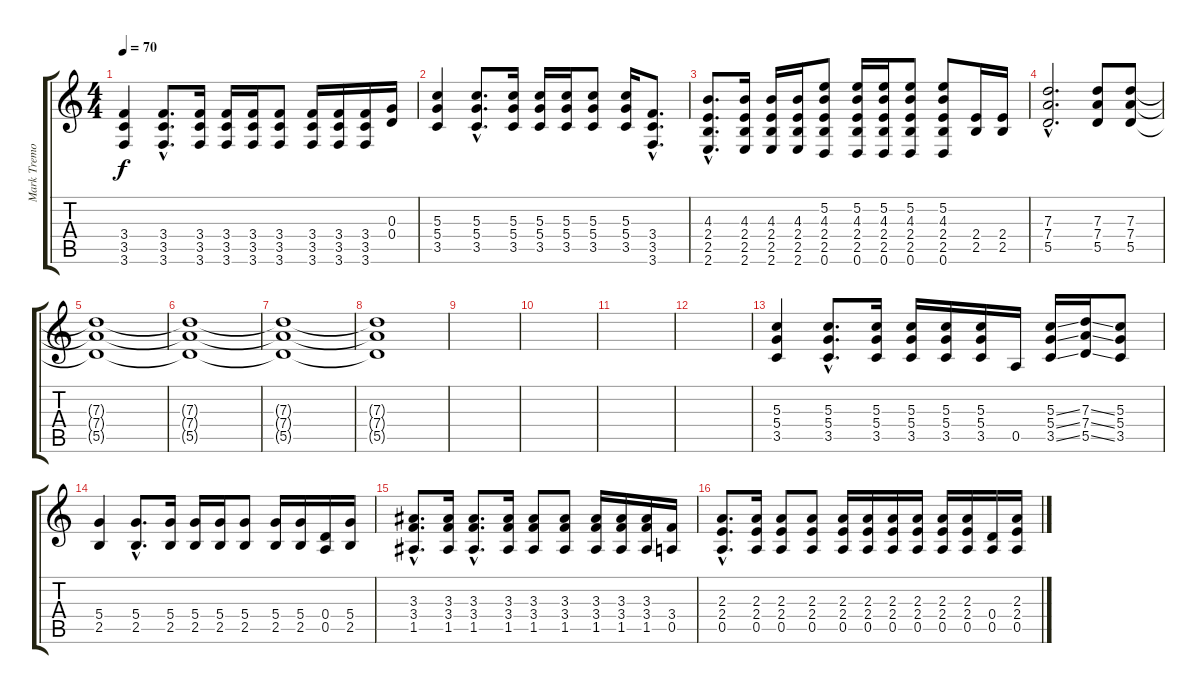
\track ("Mark Tremonti" "Mark Tremo") {instrument overdrivenguitar}
\staff {score tabs}
\tuning (E4 B3 G3 D3 A2 D2) {hide}
\ts (4 4)
\tempo 70
\clef g2
\ks c
(3.4 3.5 3.6).4{dy f} (3.4{hac} 3.5{hac} 3.6{hac}).8{d} (3.4 3.5 3.6).16 (3.4 3.5 3.6).16 (3.4 3.5 3.6).16 (3.4 3.5 3.6).8 (3.4 3.5 3.6).16 (3.4 3.5 3.6).16 (3.4 3.5 3.6).16 (0.3 0.4).16 |
(5.3 5.4 3.5).4 (5.3{hac} 5.4{hac} 3.5{hac}).8{d} (5.3 5.4 3.5).16 (5.3 5.4 3.5).16 (5.3 5.4 3.5).16 (5.3 5.4 3.5).8 (5.3 5.4 3.5).16 (3.4{hac} 3.5{hac} 3.6{hac}).8{d} |
(4.3{hac} 2.4{hac} 2.5{hac} 2.6{hac}).8{d} (4.3 2.4 2.5 2.6).16 (4.3 2.4 2.5 2.6).16 (4.3 2.4 2.5 2.6).16 (5.2 4.3 2.4 2.5 0.6).8 (5.2 4.3 2.4 2.5 0.6).16 (5.2 4.3 2.4 2.5 0.6).16 (5.2 4.3 2.4 2.5 0.6).8 (5.2 4.3 2.4 2.5 0.6).8 (2.4 2.5).16 (2.4 2.5).16 |
(7.3{hac} 7.4{hac} 5.5{hac}).2{d} (7.3 7.4 5.5).8 (7.3 7.4 5.5).8 |
(7.3{t} 7.4{t} 5.5{t}).1 |
(7.3{t} 7.4{t} 5.5{t}).1 |
(7.3{t} 7.4{t} 5.5{t}).1 |
(7.3{t} 7.4{t} 5.5{t}).1 |
|
|
|
|
(5.3 5.4 3.5).4{volume 11 balance 8} (5.3{hac} 5.4{hac} 3.5{hac}).8{d} (5.3 5.4 3.5).16 (5.3 5.4 3.5).16 (5.3 5.4 3.5).16 (5.3 5.4 3.5).16 0.5.16 (5.3{ss} 5.4{ss} 3.5{ss}).16 (7.3{ss} 7.4{ss} 5.5{ss}).16 (5.3 5.4 3.5).8 |
(5.4 2.5).4 (5.4{hac} 2.5{hac}).8{d} (5.4 2.5).16 (5.4 2.5).16 (5.4 2.5).16 (5.4 2.5).8 (5.4 2.5).16 (5.4 2.5).16 (0.4 0.5).16 (5.4 2.5).16 |
(3.3{hac} 3.4{hac} 1.5{hac}).8{d} (3.3 3.4 1.5).16 (3.3{hac} 3.4{hac} 1.5{hac}).8{d} (3.3 3.4 1.5).16 (3.3 3.4 1.5).8 (3.3 3.4 1.5).8 (3.3 3.4 1.5).16 (3.3 3.4 1.5).16 (3.3 3.4 1.5).16 (3.4 0.5).16 |
(2.3{hac} 2.4{hac} 0.5{hac}).8{d} (2.3 2.4 0.5).16 (2.3 2.4 0.5).8 (2.3 2.4 0.5).8 (2.3 2.4 0.5).16 (2.3 2.4 0.5).16 (2.3 2.4 0.5).16 (2.3 2.4 0.5).16 (2.3 2.4 0.5).16 (2.3 2.4 0.5).16 (0.4 0.5).16 (2.3 2.4 0.5).16
